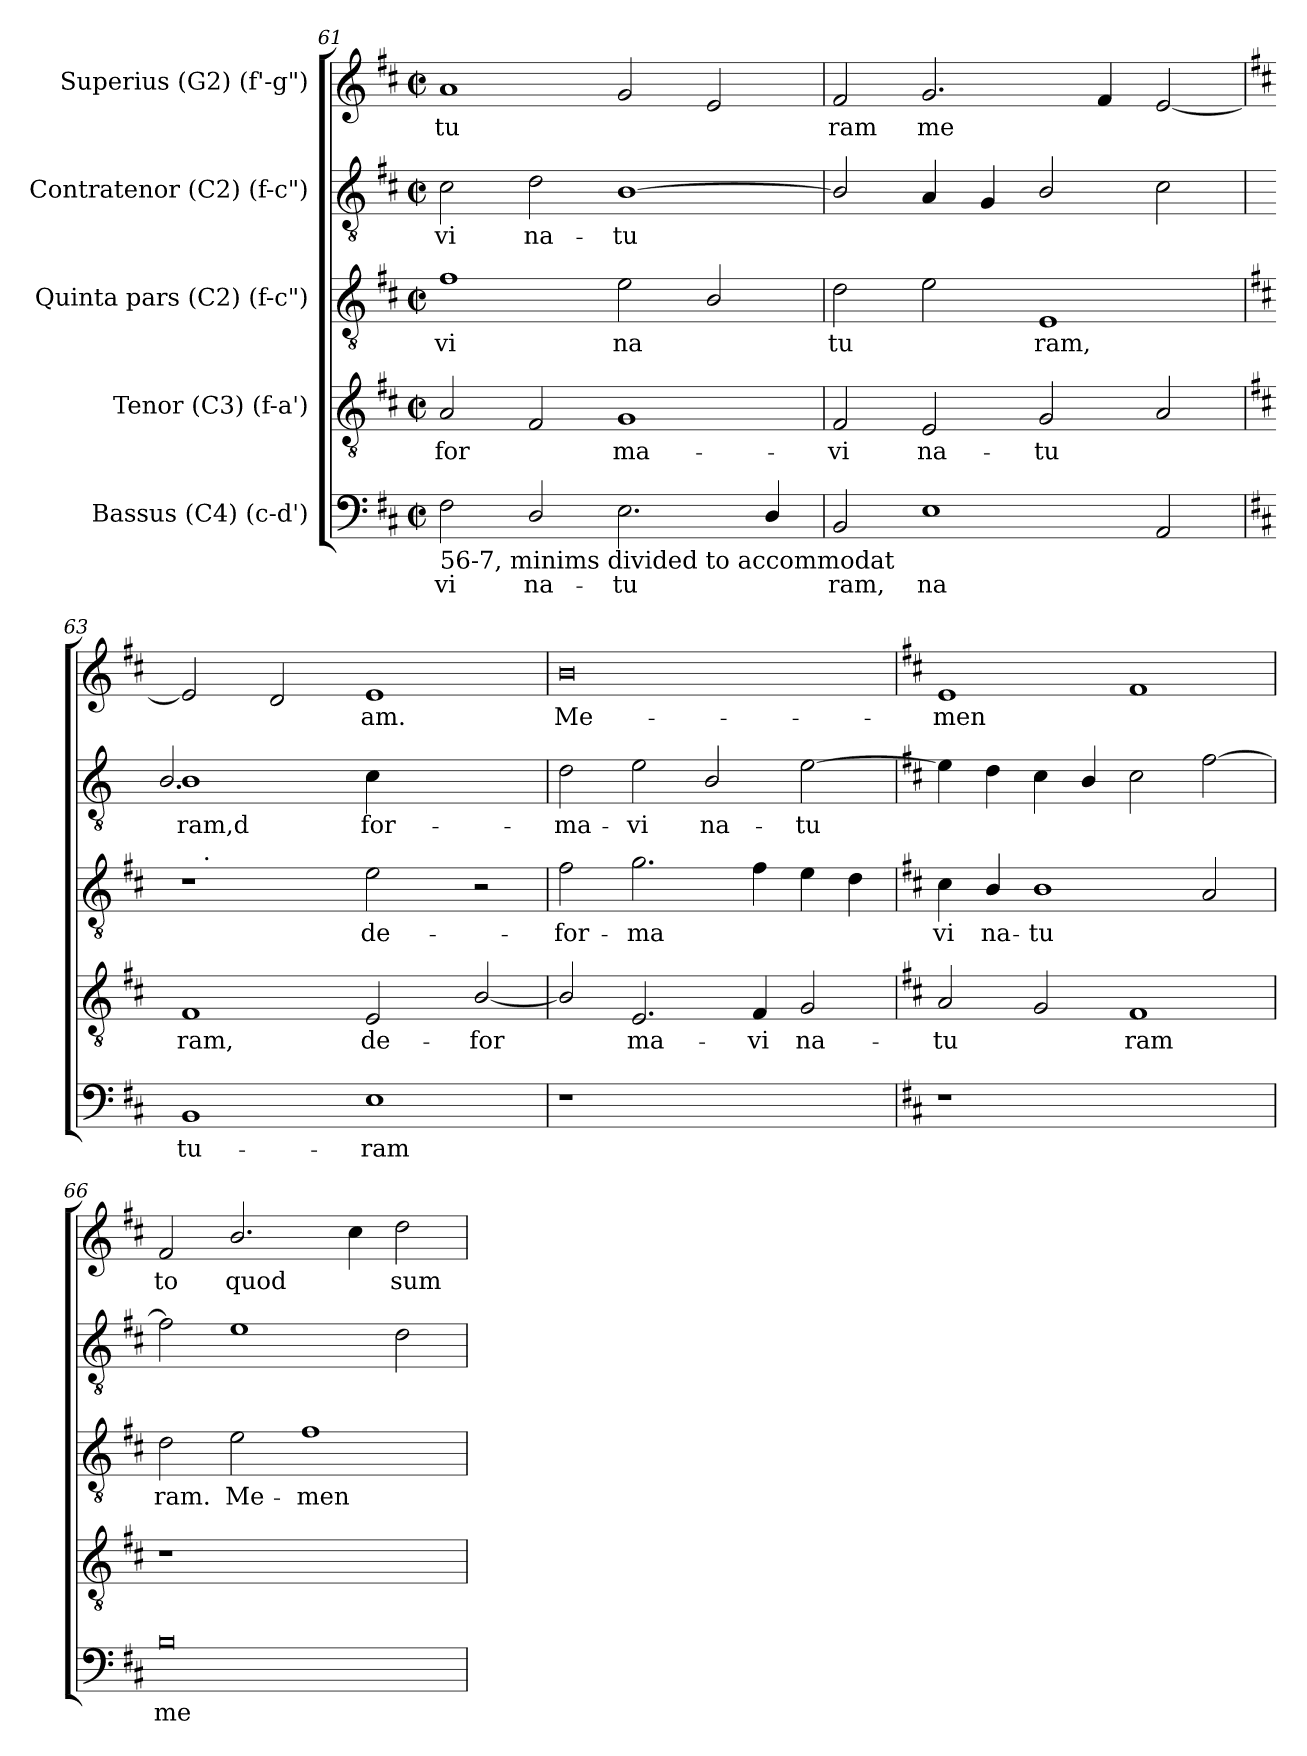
**kern	**text	**kern	**text	**kern	**text	**kern	**text	**kern	**text
*part5	*part5	*part4	*part4	*part3	*part3	*part2	*part2	*part1	*part1
*staff5	*staff5	*staff4	*staff4	*staff3	*staff3	*staff2	*staff2	*staff1	*staff1
*I"Bassus (C4)  (c-d')	*	*I"Tenor (C3)  (f-a')	*	*I"Quinta pars (C2)  (f-c")	*	*I"Contratenor (C2)  (f-c")	*	*I"Superius (G2)  (f'-g")	*
!!LO:PB:g=z
*clefF4	*	*clefGv2	*	*clefGv2	*	*clefGv2	*	*clefG2	*
*k[f#c#]	*	*k[f#c#]	*	*k[f#c#]	*	*k[f#c#]	*	*k[f#c#]	*
*D:	*	*D:	*	*D:	*	*D:	*	*D:	*
*M2/2	*	*M2/2	*	*M2/2	*	*M2/2	*	*M2/2	*
*met(c|)	*	*met(c|)	*	*met(c|)	*	*met(c|)	*	*met(c|)	*
=61	=61	=61	=61	=61	=61	=61	=61	=61	=61
!LO:TX:b:t=56-7, minims divided to accommodat	!	!	!	!	!	!	!	!	!
!	!LO:LY:b:rj	!	!LO:LY:b:cj	!	!LO:LY:b:rj	!	!LO:LY:b:rj	!	!LO:LY:b:cj
2F#\	-vi	2A/	-for-	1f#	-vi	2c#\	-vi	1a	-tu-
!	!LO:LY:b:rj	!	!LO:LY:b:cj	!	!	!	!LO:LY:b:rj	!	!
2D/	na-	2F#/	--	.	.	2d\	na-	.	.
!	!LO:LY:b:rj	!	!LO:LY:b:cj	!	!LO:LY:b:rj	!	!LO:LY:b:rj	!	!LO:LY:b:cj
2.E\	-tu-	1G	-ma-	2e\	na-	[<1B	-tu-	2g/	--
!	!	!	!	!	!LO:LY:b:rj	!	!	!	!LO:LY:b:cj
.	.	.	.	2B/	--	.	.	2e/	--
!	!LO:LY:b:rj	!	!	!	!	!	!	!	!
4D/	--	.	.	.	.	.	.	.	.
=62	=62	=62	=62	=62	=62	=62	=62	=62	=62
!	!LO:LY:b:rj	!	!LO:LY:b:cj	!	!LO:LY:b:rj	!	!LO:LY:b:rj	!	!LO:LY:b:cj
2BB/	-ram,	2F#/	-vi	2d\	-tu-	2B/]	--	2f#/	-ram
!	!LO:LY:b:rj	!	!LO:LY:b:cj	!	!LO:LY:b:rj	!	!LO:LY:b:rj	!	!LO:LY:b:cj
1E	na-	2E/	na-	2e\	--	4A/	--	2.g/	me-
!	!	!	!	!	!	!	!LO:LY:b:rj	!	!
.	.	.	.	.	.	4G/	--	.	.
!	!	!	!LO:LY:b:cj	!	!LO:LY:b:rj	!	!LO:LY:b:rj	!	!
.	.	2G/	-tu-	1E	-ram,	2B/	--	.	.
!	!	!	!	!	!	!	!	!	!LO:LY:b:cj
.	.	.	.	.	.	.	.	4f#/	--
!	!LO:LY:b:rj	!	!LO:LY:b:cj	!	!	!	!LO:LY:b:rj	!	!LO:LY:b:cj
2AA/	--	2A/	--	.	.	2c#\	--	[<2e/	--
=63	=63	=63	=63	=63	=63	=63	=63	=63	=63
*	*	*	*	*	*	*k[]	*	*	*
*	*	*	*	*	*	*C:	*	*	*
!	!LO:LY:b:rj	!	!LO:LY:b:cj	!	!	!	!LO:LY:b:rj	!	!LO:LY:b:cj
*	*	*	*	*^	*	*^	*	*	*
1BB	-tu-	1F#	-ram,	1r	16ryy	.	1B	2.B/	-ram,d	2e/]	--
!	!	!	!	!	!LO:TX:a:t=.	!	!	!	!	!	!
.	.	.	.	.	1ryy	.	.	.	.	.	.
!	!	!	!	!	!	!	!	!	!	!	!LO:LY:b:cj
.	.	.	.	.	.	.	.	.	.	2d/	--
.	.	.	.	.	.	.	.	2.ryy	.	.	.
!	!LO:LY:b:rj	!	!LO:LY:b:cj	!	!	!LO:LY:b:rj	!	!	!LO:LY:b:rj	!	!LO:LY:b:cj
1E	-ram	2E/	de-	2e\	.	de-	4c\	.	for-	1e	-am.
.	.	.	.	.	2...ryy	.	.	.	.	.	.
.	.	.	.	.	.	.	2.ryy	.	.	.	.
!	!	!	!LO:LY:b:cj	!	!	!	!	!	!	!	!
.	.	[<2B/	-for-	2r	.	.	.	2ryy	.	.	.
=64	=64	=64	=64	=64	=64	=64	=64	=64	=64	=64	=64
!	!	!	!LO:LY:b:cj	!	!	!LO:LY:b:rj	!	!	!LO:LY:b:rj	!	!LO:LY:b:cj
*	*	*	*	*v	*v	*	*	*	*	*	*
*	*	*	*	*	*	*v	*v	*	*	*
1r	.	2B/]	--	2f#\	-for-	2d\	-ma-	0b	Me-
!	!	!	!LO:LY:b:cj	!	!LO:LY:b:rj	!	!LO:LY:b:rj	!	!
.	.	2.E/	-ma-	2.g\	-ma-	2e\	-vi	.	.
!	!	!	!	!	!	!	!LO:LY:b:rj	!	!
1ryy	.	.	.	.	.	2B/	na-	.	.
!	!	!	!LO:LY:b:cj	!	!LO:LY:b:rj	!	!	!	!
.	.	4F#/	-vi	4f#\	--	.	.	.	.
!	!	!	!LO:LY:b:cj	!	!LO:LY:b:rj	!	!LO:LY:b:rj	!	!
.	.	2G/	na-	4e\	--	[<2e\	-tu-	.	.
!	!	!	!	!	!LO:LY:b:rj	!	!	!	!
.	.	.	.	4d\	--	.	.	.	.
!!LO:LB:g=z
=65	=65	=65	=65	=65	=65	=65	=65	=65	=65
*	*	*	*	*	*	*k[f#c#]	*	*	*
*	*	*	*	*	*	*D:	*	*	*
!	!	!	!LO:LY:b:cj	!	!LO:LY:b:rj	!	!LO:LY:b:rj	!	!LO:LY:b:cj
1r	.	2A/	-tu-	4c#\	-vi	4e\]	--	1e	-men-
!	!	!	!	!	!LO:LY:b:rj	!	!LO:LY:b:rj	!	!
.	.	.	.	4B/	na-	4d\	--	.	.
!	!	!	!LO:LY:b:cj	!	!LO:LY:b:rj	!	!LO:LY:b:rj	!	!
.	.	2G/	--	1B	-tu-	4c#\	--	.	.
!	!	!	!	!	!	!	!LO:LY:b:rj	!	!
.	.	.	.	.	.	4B/	--	.	.
!	!	!	!LO:LY:b:cj	!	!	!	!LO:LY:b:rj	!	!LO:LY:b:cj
1ryy	.	1F#	-ram	.	.	2c#\	--	1f#	--
!	!	!	!	!	!LO:LY:b:rj	!	!LO:LY:b:rj	!	!
.	.	.	.	2A/	--	[>2f#\	--	.	.
=66	=66	=66	=66	=66	=66	=66	=66	=66	=66
!	!LO:LY:b:rj	!	!	!	!LO:LY:b:rj	!	!LO:LY:b:rj	!	!LO:LY:b:cj
0B	me-	1r	.	2d\	-ram.	2f#\]	--	2f#/	-to
!	!	!	!	!	!LO:LY:b:rj	!	!LO:LY:b:rj	!	!LO:LY:b:cj
.	.	.	.	2e\	Me-	1e	--	2.b/	quod
!	!	!	!	!	!LO:LY:b:rj	!	!	!	!
.	.	1ryy	.	1f#	-men-	.	.	.	.
!	!	!	!	!	!	!	!	!	!LO:LY:b:cj
.	.	.	.	.	.	.	.	4cc#\	.
!	!	!	!	!	!	!	!LO:LY:b:rj	!	!LO:LY:b:cj
.	.	.	.	.	.	2d\	--	2dd\	sum
=	=	=	=	=	=	=	=	=	=
*-	*-	*-	*-	*-	*-	*-	*-	*-	*-
